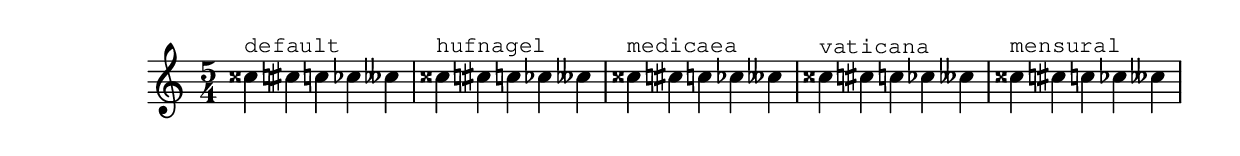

\header {
texidoc = "@cindex Ancient Accidentals
Accidentals are available in different ancient styles, which all
are collected here.
"
}

\version "2.7.39"

\relative c'' {
      \time 5/4
      \override Staff.Accidental  #'style = #'default
      cisis^\markup { \typewriter default } cis c ces ceses 
      \override Staff.Accidental  #'style = #'hufnagel
      cisis^\markup { \typewriter hufnagel } cis c ces ceses 
      \override Staff.Accidental  #'style = #'medicaea
      cisis^\markup { \typewriter medicaea } cis c ces ceses 
      \override Staff.Accidental  #'style = #'vaticana
      cisis^\markup { \typewriter vaticana } cis c ces ceses 
      \override Staff.Accidental  #'style = #'mensural
      cisis^\markup { \typewriter mensural } cis c ces ceses 
}
